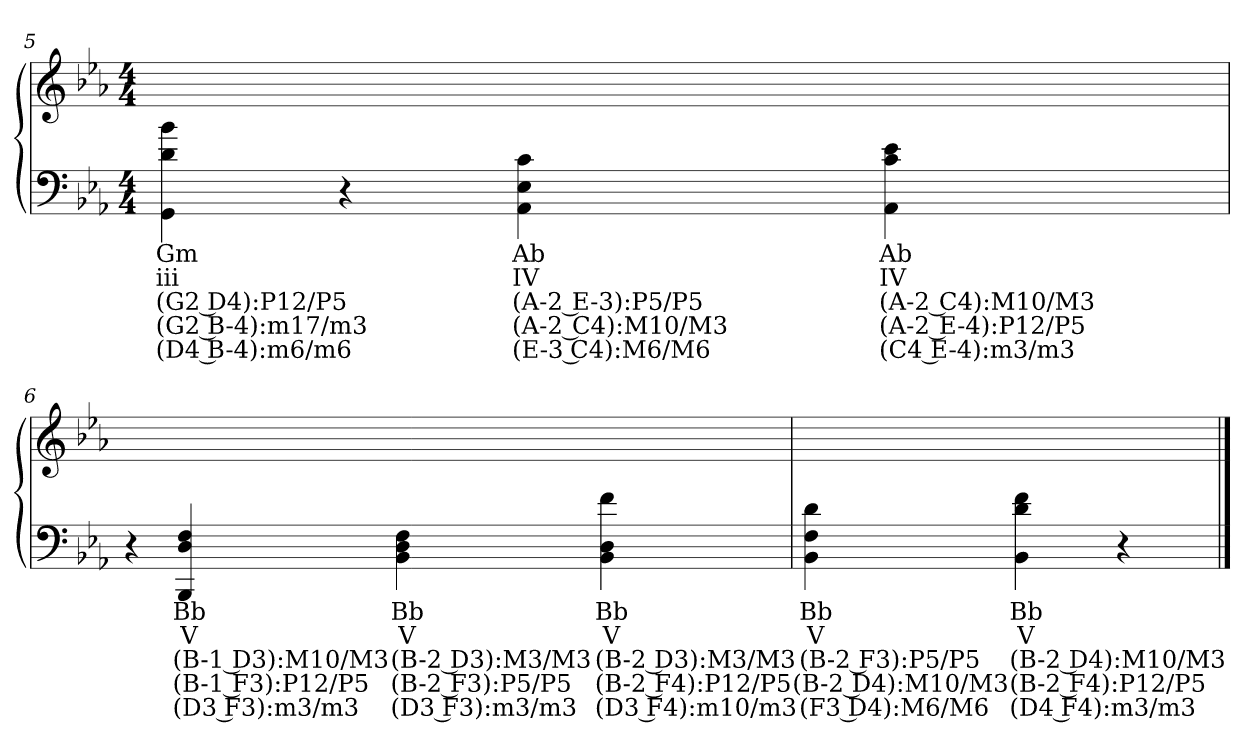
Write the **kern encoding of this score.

**kern	**text	**text	**text	**text	**text	**kern
*part2	*part2	*part2	*part2	*part2	*part2	*part1
*staff2	*staff2	*staff2	*staff2	*staff2	*staff2	*staff1
*clefF4	*	*	*	*	*	*clefG2
*k[b-e-a-]	*	*	*	*	*	*k[b-e-a-]
*E-:	*	*	*	*	*	*E-:
*M4/4	*	*	*	*	*	*M4/4
=5	=5	=5	=5	=5	=5	=5
4GG 4d 4b-	Gm	iii	(G2 D4):P12/P5	(G2 B-4):m17/m3	(D4 B-4):m6/m6	1ryy
4r	.	.	.	.	.	.
4AA- 4E- 4c	Ab	IV	(A-2 E-3):P5/P5	(A-2 C4):M10/M3	(E-3 C4):M6/M6	.
4AA- 4c 4e-	Ab	IV	(A-2 C4):M10/M3	(A-2 E-4):P12/P5	(C4 E-4):m3/m3	.
=6	=6	=6	=6	=6	=6	=6
4r	.	.	.	.	.	1ryy
4BBB- 4D 4F	Bb	V	(B-1 D3):M10/M3	(B-1 F3):P12/P5	(D3 F3):m3/m3	.
4BB- 4D 4F	Bb	V	(B-2 D3):M3/M3	(B-2 F3):P5/P5	(D3 F3):m3/m3	.
4BB- 4D 4f	Bb	V	(B-2 D3):M3/M3	(B-2 F4):P12/P5	(D3 F4):m10/m3	.
=7	=7	=7	=7	=7	=7	=7
4BB- 4F 4d	Bb	V	(B-2 F3):P5/P5	(B-2 D4):M10/M3	(F3 D4):M6/M6	2.ryy
4BB- 4d 4f	Bb	V	(B-2 D4):M10/M3	(B-2 F4):P12/P5	(D4 F4):m3/m3	.
4r	.	.	.	.	.	.
==	==	==	==	==	==	==
*-	*-	*-	*-	*-	*-	*-
